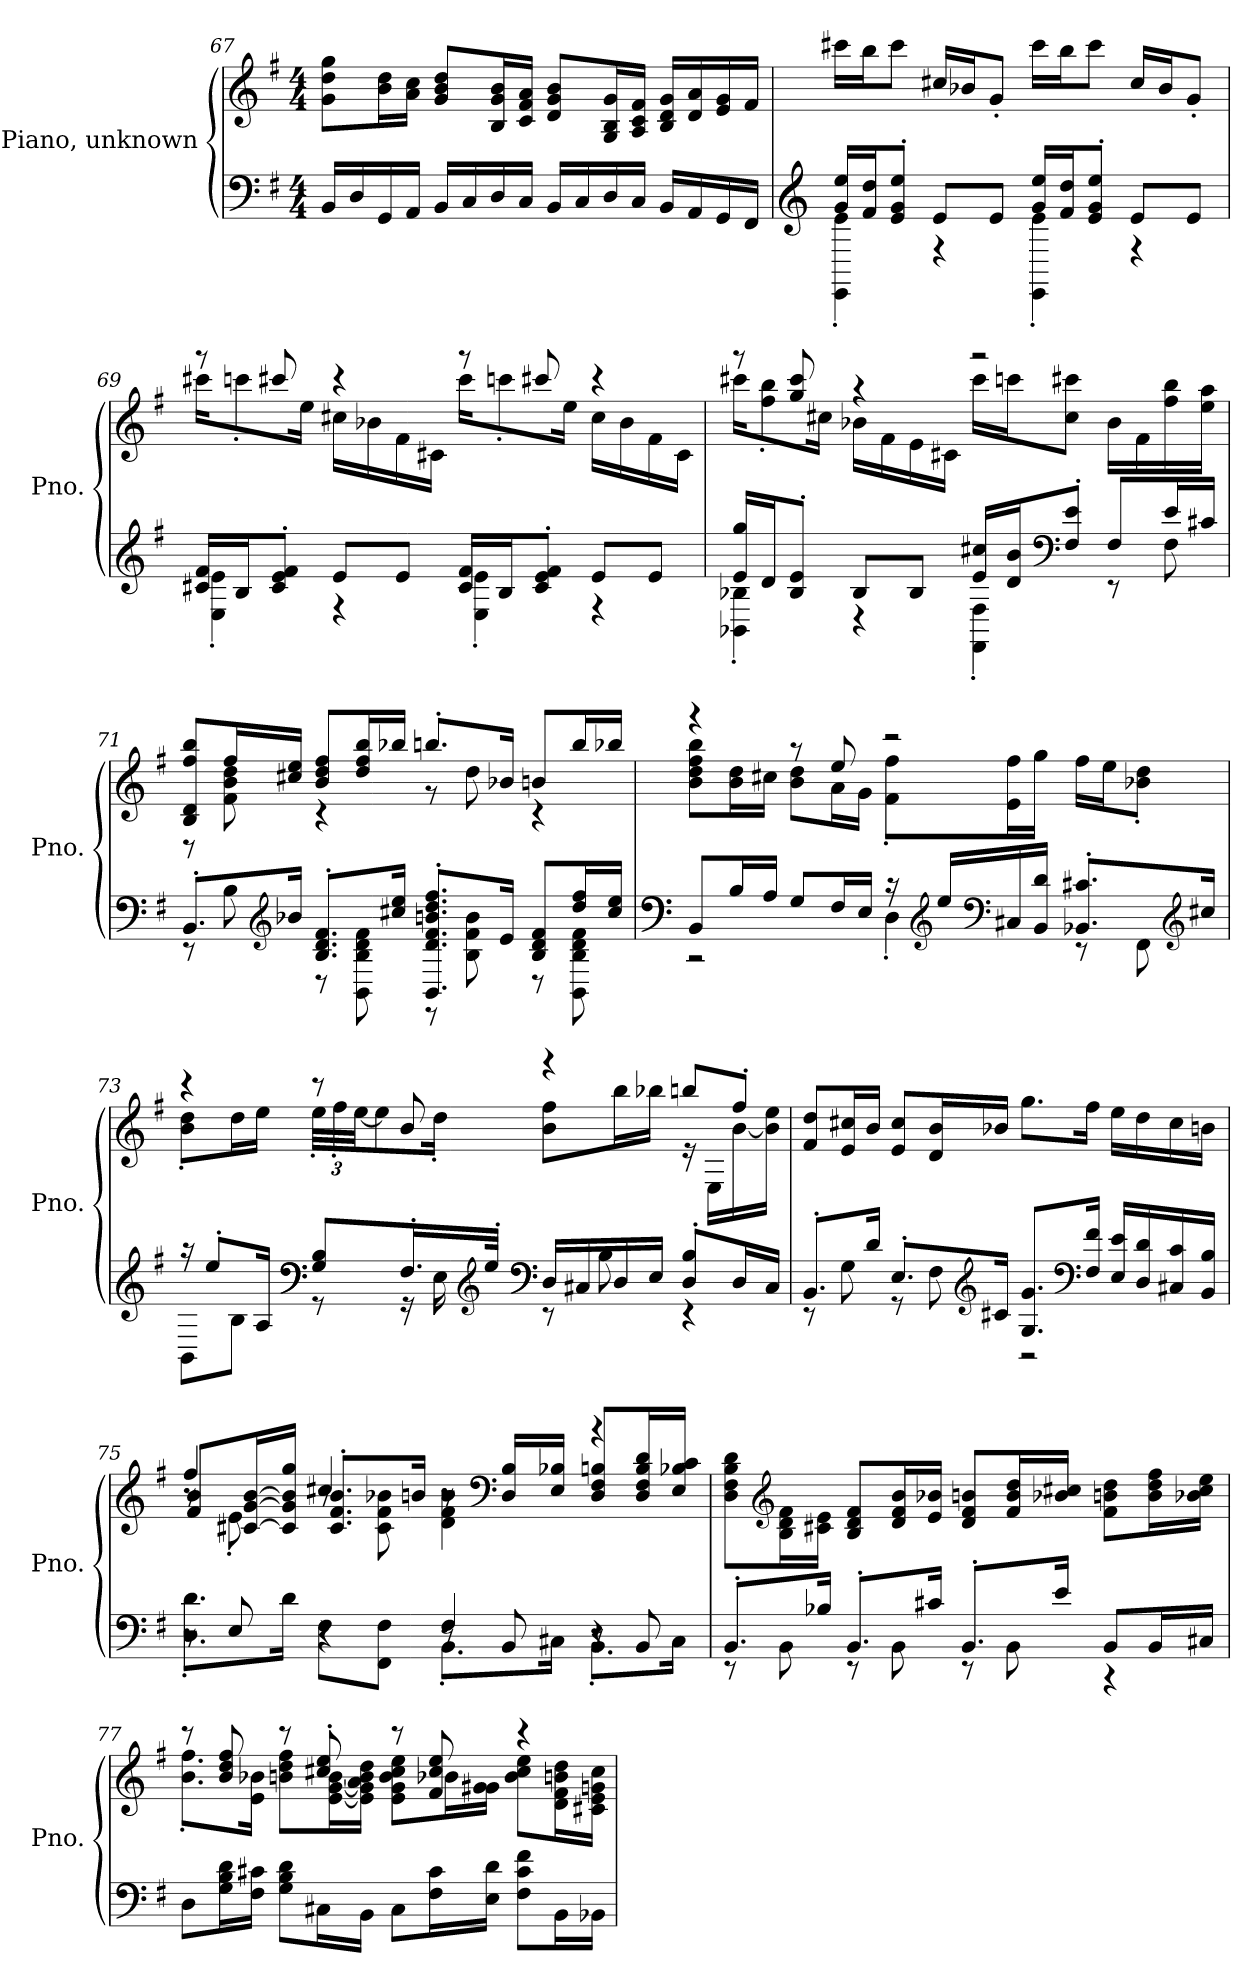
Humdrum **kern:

**kern	**kern
*part1	*part1
*staff2	*staff1
*I"Piano, unknown	*
*I'Pno.	*
*clefF4	*clefG2
*k[f#]	*k[f#]
*M4/4	*M4/4
=67	=67
16BB/LL	8g\ 8dd\ 8gg\L
16D/	.
16GG/	16b\ 16dd\L
16AA/JJ	16a\ 16cc\JJ
16BB/LL	8g/ 8b/ 8dd/L
16C/	.
16D/	16B/ 16g/ 16b/L
16C/JJ	16c/ 16f#/ 16a/JJ
16BB/LL	8d/ 8g/ 8b/L
16C/	.
16D/	16G/ 16B/ 16g/L
16C/JJ	16A/ 16c/ 16f#/JJ
16BB/LL	16B/ 16d/ 16g/LL
16AA/	16d/ 16a/
16GG/	16e/ 16g/
16FF#/JJ	16f#/JJ
!!LO:LB:g=z
=68	=68
*clefG2	*
*^	*
16g/ 16ee/LL	4EE\' 4e\'	16ccc#X\LL
16f#/ 16dd/J	.	16bb\J
8e/' 8g/' 8ee/'J	.	8ccc#\J
8e/L	4r	16cc#X/LL
.	.	16b-X/J
8e/J	.	8g'/J
16g/ 16ee/LL	4EE\' 4e\'	16ccc#\LL
16f#/ 16dd/J	.	16bb\J
8e/' 8g/' 8ee/'J	.	8ccc#\J
8e/L	4r	16cc#/LL
.	.	16b-/J
8e/J	.	8g'/J
=69	=69	=69
*	*	*^
16c#X/ 16f#/LL	4E\' 4e\'	8r	16ccc#X\KL
16B/J	.	.	8cccn'\
8c#/' 8e/' 8f#/'J	.	8ccc#X/	.
.	.	.	16ee\Jk
8e/L	4r	4r	16cc#X\LL
.	.	.	16b-X\
8e/J	.	.	16f#\
.	.	.	16c#X\JJ
16c#/ 16f#/LL	4E\' 4e\'	8r	16ccc#\KL
16B/J	.	.	8cccn'\
8c#/' 8e/' 8f#/'J	.	8ccc#X/	.
.	.	.	16ee\Jk
8e/L	4r	4r	16cc#\LL
.	.	.	16b-\
8e/J	.	.	16f#\
.	.	.	16c#\JJ
!!LO:LB:g=z	!!
=70	=70	=70	=70
16e/ 16gg/LL	4BB-X\' 4B-X\'	8r	16ccc#X\KL
16d/J	.	.	8ff#\' 8bb\'
8B-/' 8e/'J	.	8gg/ 8ccc#/	.
.	.	.	16cc#X\Jk
8B-/L	4r	4r	16b-X\LL
.	.	.	16f#\
8B-/J	.	.	16e\
.	.	.	16c#X\JJ
16e/ 16cc#X/LL	4FF#\' 4F#\'	2r	16ccc#\LL
16d/ 16b/J	.	.	16cccn\J
*clefF4	*	*	*
8F#/' 8e/'J	.	.	8cc#\ 8ccc#X\J
8F#/L	8r	.	16b-\LL
.	.	.	16f#\
16e/L	8F#\	.	16ff#\ 16bb\
16c#X/JJ	.	.	16ee\ 16aa\JJ
=71	=71	=71	=71
8.BB'/L	8r	8B/ 8d/ 8ff#/ 8bb/L	8r
.	8B\	16ff#/L	8f#\ 8b\ 8dd\
*clefG2	*	*	*
16b-X/Jk	.	16cc#X/ 16ee/JJ	.
8.B/' 8.d/' 8.f#/'L	8r	8b/ 8dd/ 8ff#/L	4r
.	8BB\ 8B\ 8d\ 8f#\	16dd/ 16ff#/ 16bb/L	.
16cc#X/ 16ee/Jk	.	16bb-X/JJ	.
8.BB/' 8.d/' 8.f#/' 8.bn/' 8.dd/' 8.ff#/'L	8r	8.bbn'/L	8r
.	8B\ 8f#\ 8b\	.	8dd\
16e/Jk	.	16b-X/Jk	.
8B/ 8d/ 8f#/L	8r	8bn/L	4r
16dd/ 16ff#/L	8BB\ 8B\ 8d\ 8f#\	16bb/L	.
16cc#/ 16ee/JJ	.	16bb-X/JJ	.
!!LO:PB:g=z	!!
=72	=72	=72	=72
*clefF4	*	*	*
8BB/L	2r	4r	8b\ 8dd\ 8ff#\ 8bb\L
16B/L	.	.	16b\ 16dd\L
16A/JJ	.	.	16cc#X\JJ
8G/L	.	8r	8b\ 8dd\L
16F#/L	.	8ee/	16a\L
16E/JJ	.	.	16g\JJ
16r	4D'\	2r	8f#\' 8ff#\'L
*clefG2	*	*	*
16ee/LL	.	.	.
*clefF4	*	*	*
16C#X/	.	.	16e\ 16ff#\L
16BB/ 16d/JJ	.	.	16gg\JJ
8.BB-X/' 8.c#X/'L	8r	.	16ff#\LL
.	.	.	16ee\J
.	8FF#\	.	8b-X\' 8dd\'J
*clefG2	*	*	*
16cc#X/Jk	.	.	.
!!LO:LB:g=z	!!
=73	=73	=73	=73
16r	8BB\L	4r	8b\' 8dd\'L
8ee'/L	.	.	.
.	8B\J	.	16dd\L
16A/Jk	.	.	16ee\JJ
*clefF4	*	*	*
*	*	*	*Xbrackettup
8G/ 8B/L	8r	8r	48ee'\LLL
.	.	.	48ff#'\
.	.	.	[48ee\JJ
.	.	.	8ee\]
16.F#'/L	16r	8b/	.
.	16E\	.	16dd'\Jk
*clefG2	*	*	*
32ee'/JJk	.	.	.
*clefF4	*	*	*
16D/LL	8r	4r	8b\ 8ff#\L
16C#X/	.	.	.
16D/	8B\	.	16bb\L
16E/JJ	.	.	16bb-X\JJ
8D/' 8B/'L	4r	8bbn/L	16r
.	.	.	16E\LL
16D/L	.	8ff#'/J	[16b\
16C#/JJ	.	.	16b\] 16ee\JJ
*	*	*v	*v
!!LO:LB:g=z
=74	=74	=74
8.BB'/L	8r	8f#/ 8dd/L
.	8G\	16e/ 16cc#X/L
16d/Jk	.	16b/JJ
8.E'/L	8r	8e/ 8cc#/L
.	8F#\	16d/ 16b/L
*clefG2	*	*
16c#X/Jk	.	16b-X/JJ
8.G/ 8.g/L	2r	8.gg\L
*clefF4	*	*
16F#/ 16f#/Jk	.	16ff#\Jk
16E/ 16e/LL	.	16ee\LL
16D/ 16d/	.	16dd\
16C#X/ 16c#/	.	16cc#\
16BB/ 16B/JJ	.	16bn\JJ
=75	=75	=75
*	*^	*^
*	*	*	*	*^
8r	8.D\' 8.d\'L	2r	4ff#/	8r	8f#/ 8b/L
8E/	.	.	.	8e'\	[16c#X/ [16g/ [16b/L
.	16d\Jk	.	.	.	16c#/] 16g/] 16b/] 16gg/JJ
4r	8F#\L	.	4cc#X/	8r	8.c#/' 8.f#/' 8.b/'L
.	8FF#\ 8F#\J	.	.	8c#\ 8f#\ 8b-X\	.
.	.	.	.	.	16bn/Jk
4F#/	8.BB'\L	8r	2r	4d\ 4f#\ 4b\	8r
*	*	*	*clefF4	*	*
.	.	8BB/	.	.	16D/ 16B/LL
.	16C#X\Jk	.	.	.	16E/ 16B-X/JJ
4r	8.BB'\L	8r	.	4r	8D/ 8F#/ 8Bn/L
.	.	8BB/	.	.	16D/ 16F#/ 16B/ 16d/L
.	16C#\Jk	.	.	.	16E/ 16B-X/ 16c#/JJ
*	*v	*v	*	*	*
*	*	*v	*v	*v
!!LO:LB:g=z
=76	=76	=76
8.BB'/L	8r	8D\ 8F#\ 8B\ 8d\L
*	*	*clefG2
.	8BB\	16B\ 16d\ 16f#\L
16B-X/Jk	.	16c#X\ 16e\JJ
8.BB'/L	8r	8B/ 8d/ 8f#/L
.	8BB\	16d/ 16f#/ 16b/L
16c#X/Jk	.	16e/ 16b-X/JJ
8.BB'/L	8r	8d/ 8f#/ 8bn/L
.	8BB\	16f#/ 16b/ 16dd/L
16e/Jk	.	16b-X/ 16cc#X/JJ
8BB/L	4r	8f#\ 8bn\ 8dd\L
16BB/L	.	16b\ 16dd\ 16ff#\L
16C#X/JJ	.	16b-X\ 16cc#\ 16ee\JJ
*v	*v	*
=77	=77
*	*^
8D\L	8r	8.b\' 8.ff#\'L
16G\ 16B\ 16d\L	8b/ 8dd/ 8ff#/	.
16F#\ 16c#X\JJ	.	16e\ 16b-X\Jk
8G\ 8B\ 8d\L	8r	8bn\ 8dd\ 8ff#\L
16C#X\L	8cc#X/' 8ee/'	[16e\ [16g\ [16b\L
16BB\JJ	.	16e\] 16g\] 16a\ 16b\] 16dd\JJ
8C#\L	8r	8e\ 8g\ 8b\ 8cc#\ 8ee\L
16F#\ 16c#\L	8f#/ 8cc#/ 8ee/	16b-X\L
16E\ 16d\JJ	.	16g\ 16g#X\JJ
8F#\ 8c#\ 8f#\L	4r	8b-\ 8cc#\ 8ee\L
16BB\L	.	16d\ 16f#\ 16bn\ 16dd\L
16BB-X\JJ	.	16c#X\ 16e\ 16gn\ 16cc#\JJ
*	*v	*v
=	=
*-	*-
